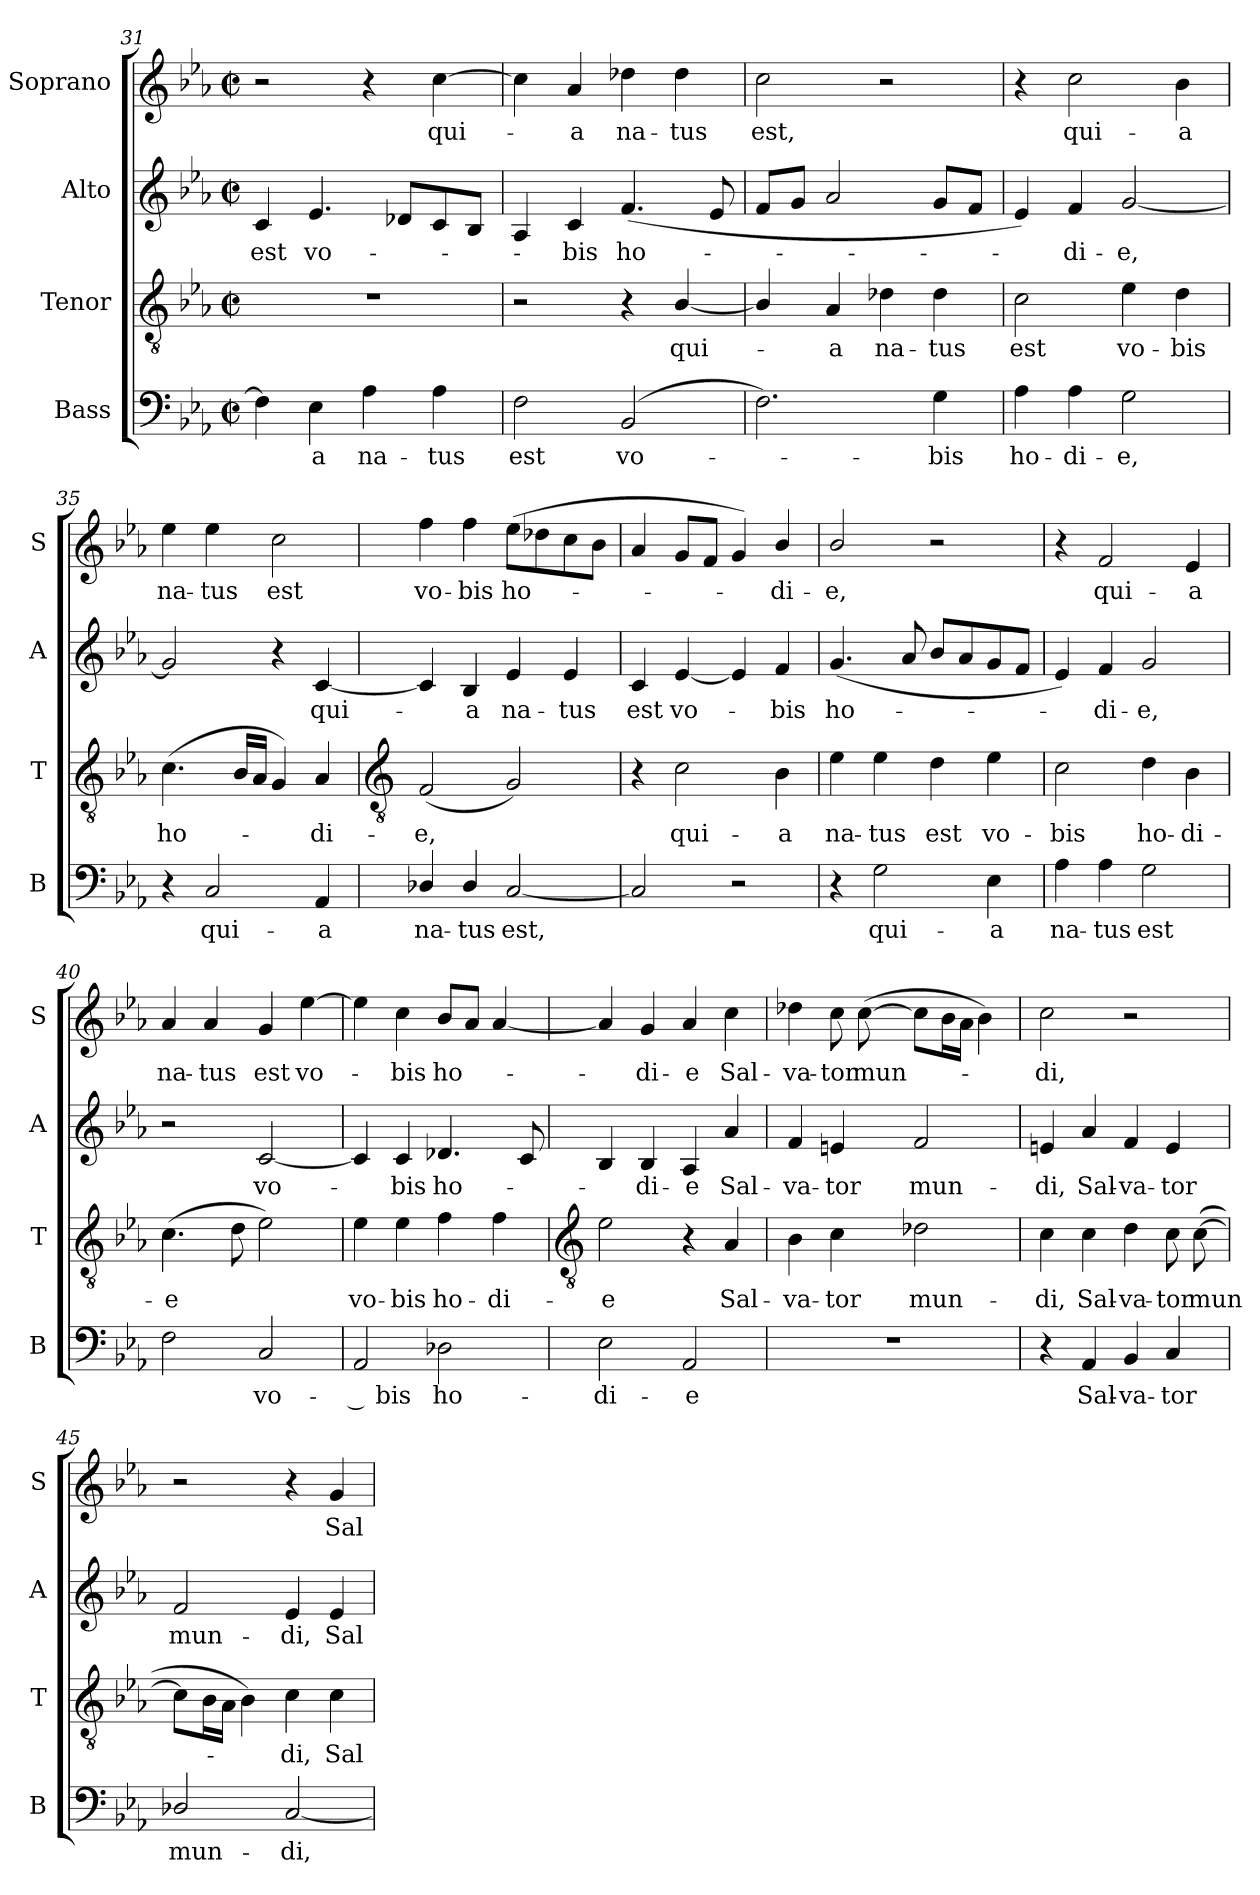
**kern	**text	**kern	**text	**kern	**text	**kern	**text
*part4	*part4	*part3	*part3	*part2	*part2	*part1	*part1
*staff4	*staff4	*staff3	*staff3	*staff2	*staff2	*staff1	*staff1
*I"Bass	*	*I"Tenor	*	*I"Alto	*	*I"Soprano	*
*I'B	*	*I'T	*	*I'A	*	*I'S	*
*clefF4	*	*clefGv2	*	*clefG2	*	*clefG2	*
*k[b-e-a-]	*	*k[b-e-a-]	*	*k[b-e-a-]	*	*k[b-e-a-]	*
*E-:	*	*E-:	*	*E-:	*	*E-:	*
*M2/2	*	*M2/2	*	*M2/2	*	*M2/2	*
*met(c|)	*	*met(c|)	*	*met(c|)	*	*met(c|)	*
=31	=31	=31	=31	=31	=31	=31	=31
!	!	!	!	!	!LO:LY:b	!	!
4F]	.	1r	.	4c	est	2r	.
!	!LO:LY:b	!	!	!	!LO:LY:b	!	!
4E-	a	.	.	4.e-	vo-	.	.
!	!LO:LY:b	!	!	!	!	!	!
4A-	na-	.	.	.	.	4r	.
.	.	.	.	8d-XL	.	.	.
!	!LO:LY:b	!	!	!	!	!	!LO:LY:b
4A-	-tus	.	.	8c	.	[4cc	qui-
.	.	.	.	8B-J	.	.	.
=32	=32	=32	=32	=32	=32	=32	=32
!	!LO:LY:b	!	!	!	!	!	!
2F	est	2r	.	4A-	.	4cc]	.
!	!	!	!	!	!LO:LY:b	!	!LO:LY:b
.	.	.	.	4c	bis	4a-	a
!	!LO:LY:b	!	!	!	!LO:LY:b	!	!LO:LY:b
(<2BB-	vo-	4r	.	(<4.f	ho-	4dd-X	na-
!	!	!	!LO:LY:b	!	!	!	!LO:LY:b
.	.	[4B-/	qui-	.	.	4dd-	-tus
.	.	.	.	8e-	.	.	.
=33	=33	=33	=33	=33	=33	=33	=33
!	!	!	!	!	!	!	!LO:LY:b
2.F)	.	4B-/]	.	8fL	.	2cc	est,
.	.	.	.	8gJ	.	.	.
!	!	!	!LO:LY:b	!	!	!	!
.	.	4A-	a	2a-	.	.	.
!	!	!	!LO:LY:b	!	!	!	!
.	.	4d-X	na-	.	.	2r	.
!	!LO:LY:b	!	!LO:LY:b	!	!	!	!
4G	bis	4d-	-tus	8gL	.	.	.
.	.	.	.	8fJ	.	.	.
=34	=34	=34	=34	=34	=34	=34	=34
!	!LO:LY:b	!	!LO:LY:b	!	!	!	!
4A-	ho-	2c	est	4e-)	.	4r	.
!	!LO:LY:b	!	!	!	!LO:LY:b	!	!LO:LY:b
4A-	-di-	.	.	4f	di-	2cc	qui-
!	!LO:LY:b	!	!LO:LY:b	!	!LO:LY:b	!	!
2G	-e,	4e-	vo-	[2g	-e,	.	.
!	!	!	!LO:LY:b	!	!	!	!LO:LY:b
.	.	4d	-bis	.	.	4b-	-a
=35	=35	=35	=35	=35	=35	=35	=35
!	!	!	!LO:LY:b	!	!	!	!LO:LY:b
4r	.	(<4.c	ho-	2g]	.	4ee-	na-
!	!LO:LY:b	!	!	!	!	!	!LO:LY:b
2C	qui-	.	.	.	.	4ee-	-tus
.	.	16B-LL	.	.	.	.	.
.	.	16A-JJ	.	.	.	.	.
!	!	!	!	!	!	!	!LO:LY:b
.	.	4G)	.	4r	.	2cc	est
!	!LO:LY:b	!	!LO:LY:b	!	!LO:LY:b	!	!
4AA-	-a	4A-	di-	[4c	qui-	.	.
!!LO:LB:g=z
=36	=36	=36	=36	=36	=36	=36	=36
*	*	*clefGv2	*	*	*	*	*
!	!LO:LY:b	!	!LO:LY:b	!	!	!	!LO:LY:b
4D-X/	na-	(<2F	-e,	4c]	.	4ff	vo-
!	!LO:LY:b	!	!	!	!LO:LY:b	!	!LO:LY:b
4D-/	-tus	.	.	4B-	a	4ff	-bis
!	!LO:LY:b	!	!	!	!LO:LY:b	!	!LO:LY:b
[2C	est,	2G)	.	4e-	na-	(<8ee-L	ho-
.	.	.	.	.	.	8dd-X	.
!	!	!	!	!	!LO:LY:b	!	!
.	.	.	.	4e-	-tus	8cc	.
.	.	.	.	.	.	8b-J	.
=37	=37	=37	=37	=37	=37	=37	=37
!	!	!	!	!	!LO:LY:b	!	!
2C]	.	4r	.	4c	est	4a-	.
!	!	!	!LO:LY:b	!	!LO:LY:b	!	!
.	.	2c	qui-	[4e-	vo-	8gL	.
.	.	.	.	.	.	8fJ	.
2r	.	.	.	4e-]	.	4g)	.
!	!	!	!LO:LY:b	!	!LO:LY:b	!	!LO:LY:b
.	.	4B-	-a	4f	bis	4b-/	di-
=38	=38	=38	=38	=38	=38	=38	=38
!	!	!	!LO:LY:b	!	!LO:LY:b	!	!LO:LY:b
4r	.	4e-	na-	(<4.g	ho-	2b-/	-e,
!	!LO:LY:b	!	!LO:LY:b	!	!	!	!
2G	qui-	4e-	-tus	.	.	.	.
.	.	.	.	8a-	.	.	.
!	!	!	!LO:LY:b	!	!	!	!
.	.	4d	est	8b-L	.	2r	.
.	.	.	.	8a-	.	.	.
!	!LO:LY:b	!	!LO:LY:b	!	!	!	!
4E-	-a	4e-	vo-	8g	.	.	.
.	.	.	.	8fJ	.	.	.
=39	=39	=39	=39	=39	=39	=39	=39
!	!LO:LY:b	!	!LO:LY:b	!	!	!	!
4A-	na-	2c	-bis	4e-)	.	4r	.
!	!LO:LY:b	!	!	!	!LO:LY:b	!	!LO:LY:b
4A-	-tus	.	.	4f	di-	2f	qui-
!	!LO:LY:b	!	!LO:LY:b	!	!LO:LY:b	!	!
2G	est	4d	ho-	2g	-e,	.	.
!	!	!	!LO:LY:b	!	!	!	!LO:LY:b
.	.	4B-	-di-	.	.	4e-	-a
=40	=40	=40	=40	=40	=40	=40	=40
!	!	!	!LO:LY:b	!	!	!	!LO:LY:b
2F	.	(>4.c	-e	2r	.	4a-	na-
!	!	!	!	!	!	!	!LO:LY:b
.	.	.	.	.	.	4a-	-tus
.	.	8d	.	.	.	.	.
!	!LO:LY:b	!	!	!	!LO:LY:b	!	!LO:LY:b
2C	vo-	2e-)	.	[2c	vo-	4g	est
!	!	!	!	!	!	!	!LO:LY:b
.	.	.	.	.	.	[4ee-	vo-
=41	=41	=41	=41	=41	=41	=41	=41
!	!LO:LY:b	!	!LO:LY:b	!	!	!	!
2AA-	-­ bis	4e-	vo-	4c]	.	4ee-]	.
!	!	!	!LO:LY:b	!	!LO:LY:b	!	!LO:LY:b
.	.	4e-	-bis	4c	bis	4cc	bis
!	!LO:LY:b	!	!LO:LY:b	!	!LO:LY:b	!	!LO:LY:b
2D-X	ho-	4f	ho-	4.d-X	ho-	8b-L	ho-
.	.	.	.	.	.	8a-J	.
!	!	!	!LO:LY:b	!	!	!	!
.	.	4f	-di-	.	.	[4a-	.
.	.	.	.	8c	.	.	.
!!LO:LB:g=z
=42	=42	=42	=42	=42	=42	=42	=42
*	*	*clefGv2	*	*	*	*	*
!	!LO:LY:b	!	!LO:LY:b	!	!	!	!
2E-	-di-	2e-	-e	4B-	.	4a-]	.
!	!	!	!	!	!LO:LY:b	!	!LO:LY:b
.	.	.	.	4B-	di-	4g	di-
!	!LO:LY:b	!	!	!	!LO:LY:b	!	!LO:LY:b
2AA-	-e	4r	.	4A-	-e	4a-	-e
!	!	!	!LO:LY:b	!	!LO:LY:b	!	!LO:LY:b
.	.	4A-	Sal-	4a-	Sal-	4cc	Sal-
=43	=43	=43	=43	=43	=43	=43	=43
!	!	!	!LO:LY:b	!	!LO:LY:b	!	!LO:LY:b
1r	.	4B-	-va-	4f	-va-	4dd-X	-va-
!	!	!	!LO:LY:b	!	!LO:LY:b	!	!LO:LY:b
.	.	4c	-tor	4en	-tor	8cc	-tor
!	!	!	!	!	!	!	!LO:LY:b
.	.	.	.	.	.	(>[8cc	mun-
!	!	!	!LO:LY:b	!	!LO:LY:b	!	!
.	.	2d-X	mun-	2f	mun-	8ccL]	.
.	.	.	.	.	.	16b-L	.
.	.	.	.	.	.	16a-JJ	.
.	.	.	.	.	.	4b-)	.
=44	=44	=44	=44	=44	=44	=44	=44
!	!	!	!LO:LY:b	!	!LO:LY:b	!	!LO:LY:b
4r	.	4c	-di,	4en	-di,	2cc	di,
!	!LO:LY:b	!	!LO:LY:b	!	!LO:LY:b	!	!
4AA-	Sal-	4c	Sal-	4a-	Sal-	.	.
!	!LO:LY:b	!	!LO:LY:b	!	!LO:LY:b	!	!
4BB-	-va-	4d	-va-	4f	-va-	2r	.
!	!LO:LY:b	!	!LO:LY:b	!	!LO:LY:b	!	!
4C	-tor	8c	-tor	4e	-tor	.	.
!	!	!	!LO:LY:b	!	!	!	!
.	.	(>[8c	mun-	.	.	.	.
=45	=45	=45	=45	=45	=45	=45	=45
!	!LO:LY:b	!	!	!	!LO:LY:b	!	!
2D-X/	mun-	8cL]	.	2f	mun-	2r	.
.	.	16B-L	.	.	.	.	.
.	.	16A-JJ	.	.	.	.	.
.	.	4B-)	.	.	.	.	.
!	!LO:LY:b	!	!LO:LY:b	!	!LO:LY:b	!	!
[2C	-di,	4c	di,	4e-	-di,	4r	.
!	!	!	!LO:LY:b	!	!LO:LY:b	!	!LO:LY:b
.	.	4c	Sal-	4e-	Sal-	4g	Sal-
=	=	=	=	=	=	=	=
*-	*-	*-	*-	*-	*-	*-	*-
